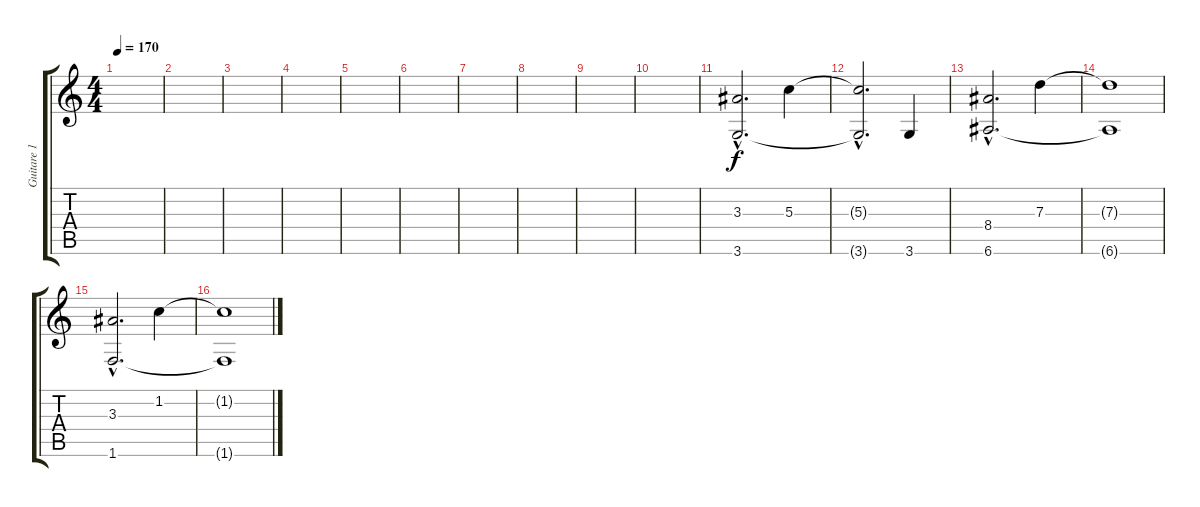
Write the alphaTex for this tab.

\track ("Guitare 1" "Guitare 1") {instrument acousticguitarsteel}
\staff {score tabs}
\tuning (E4 B3 G3 D3 A2 E2) {hide}
\ts (4 4)
\tempo 170
\clef g2
\ks c
|
|
|
|
|
|
|
|
|
|
(3.3{hac} 3.6{hac}).2{d volume 5} 5.3.4 |
(5.3{hac t} 3.6{hac t}).2{d} 3.6.4 |
(8.4{hac} 6.6{hac}).2{d} 7.3.4 |
(7.3{t} 6.6{t}).1 |
(3.3{hac} 1.6{hac}).2{d volume 7} 1.2.4 |
(1.2{t} 1.6{t}).1
